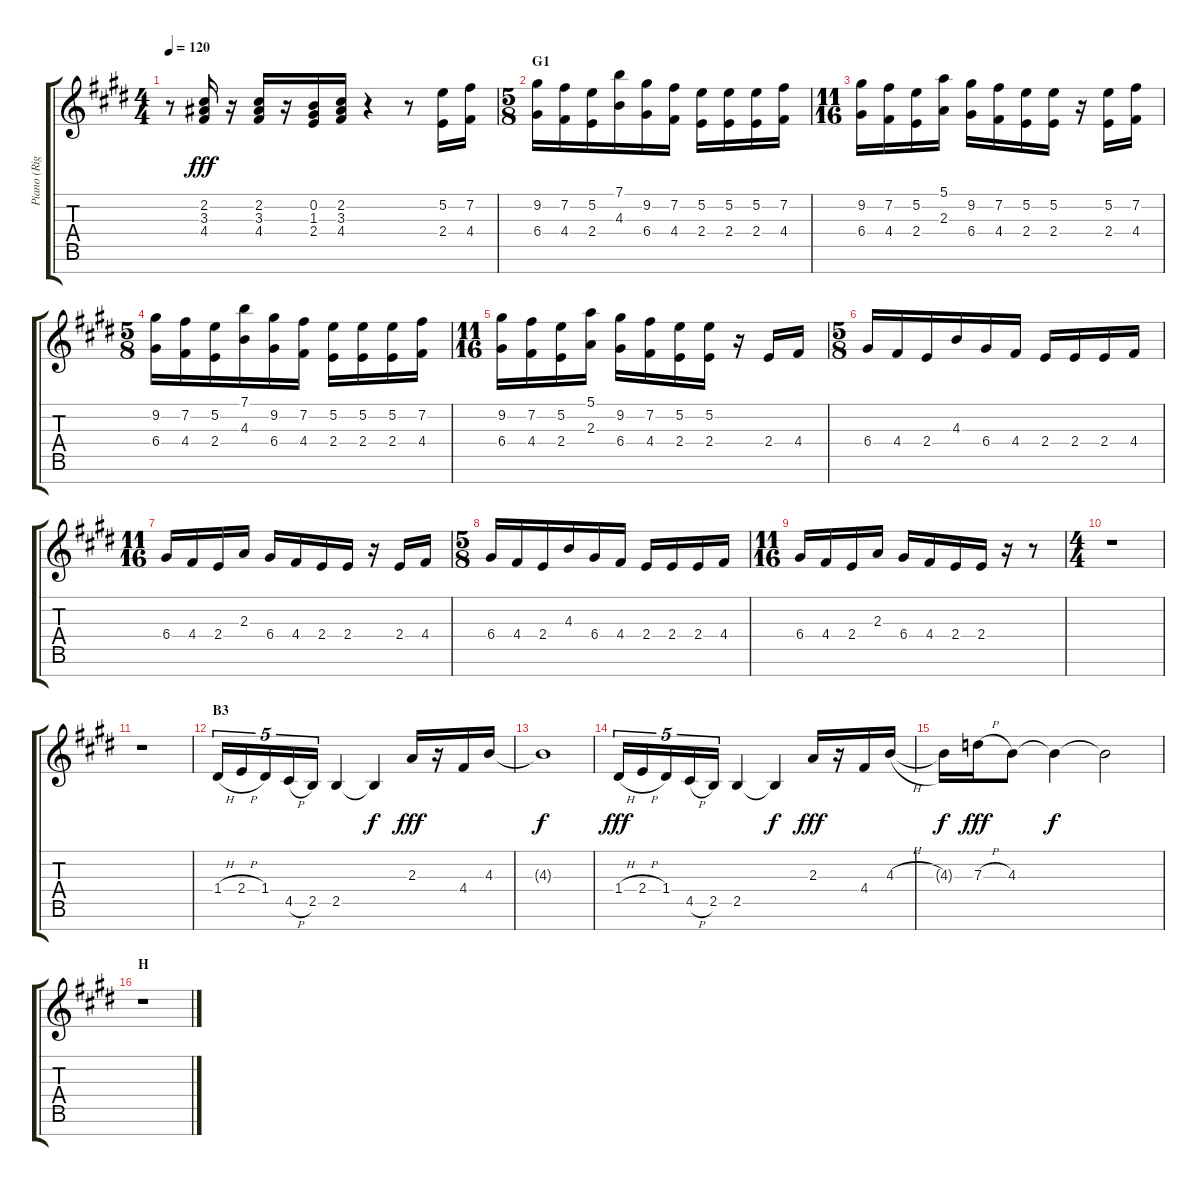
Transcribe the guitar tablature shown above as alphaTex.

\track ("Piano (Right Hand)" "Piano (Rig") {instrument acousticgrandpiano}
\staff {score tabs}
\tuning (E5 B4 G4 D4 A3 E3 B2) {hide}
\ts (4 4)
\tempo 120
\clef g2
\ks e
r.8{dy fff} (2.2 3.3 4.4).16 r.16 (2.2 3.3 4.4).16 r.16 (0.2 1.3 2.4).16 (2.2 3.3 4.4).16 r.4 r.8 (5.2 2.4).16 (7.2 4.4).16 |
\ts (5 8)
\section ("" "G1")
(9.2 6.4).16 (7.2 4.4).16 (5.2 2.4).16 (7.1 4.3).16 (9.2 6.4).16 (7.2 4.4).16 (5.2 2.4).16 (5.2 2.4).16 (5.2 2.4).16 (7.2 4.4).16 |
\ts (11 16)
(9.2 6.4).16 (7.2 4.4).16 (5.2 2.4).16 (5.1 2.3).16 (9.2 6.4).16 (7.2 4.4).16 (5.2 2.4).16 (5.2 2.4).16 r.16 (5.2 2.4).16 (7.2 4.4).16 |
\ts (5 8)
(9.2 6.4).16 (7.2 4.4).16 (5.2 2.4).16 (7.1 4.3).16 (9.2 6.4).16 (7.2 4.4).16 (5.2 2.4).16 (5.2 2.4).16 (5.2 2.4).16 (7.2 4.4).16 |
\ts (11 16)
(9.2 6.4).16 (7.2 4.4).16 (5.2 2.4).16 (5.1 2.3).16 (9.2 6.4).16 (7.2 4.4).16 (5.2 2.4).16 (5.2 2.4).16 r.16 2.4.16 4.4.16 |
\ts (5 8)
6.4.16 4.4.16 2.4.16 4.3.16 6.4.16 4.4.16 2.4.16 2.4.16 2.4.16 4.4.16 |
\ts (11 16)
6.4.16 4.4.16 2.4.16 2.3.16 6.4.16 4.4.16 2.4.16 2.4.16 r.16 2.4.16 4.4.16 |
\ts (5 8)
6.4.16 4.4.16 2.4.16 4.3.16 6.4.16 4.4.16 2.4.16 2.4.16 2.4.16 4.4.16 |
\ts (11 16)
6.4.16 4.4.16 2.4.16 2.3.16 6.4.16 4.4.16 2.4.16 2.4.16 r.16 r.8 |
\ts (4 4)
r.1 |
r.1 |
\section ("" "B3")
1.4{h}.16{tu (5 4)} 2.4{h}.16{tu (5 4)} 1.4.16{tu (5 4)} 4.5{h}.16{tu (5 4)} 2.5.16{tu (5 4)} 2.5.4 2.5{t}.4{dy f} 2.3.16{dy fff} r.16 4.4.16 4.3.16 |
4.3{t}.1{dy f} |
1.4{h}.16{tu (5 4) dy fff} 2.4{h}.16{tu (5 4)} 1.4.16{tu (5 4)} 4.5{h}.16{tu (5 4)} 2.5.16{tu (5 4)} 2.5.4 2.5{t}.4{dy f} 2.3.16{dy fff} r.16 4.4.16 4.3{h}.16 |
4.3{t}.16{dy f} 7.3{h}.16{dy fff} 4.3.8 4.3{t}.4{dy f} 4.3{t}.2 |
\section ("" "H")
r.1
